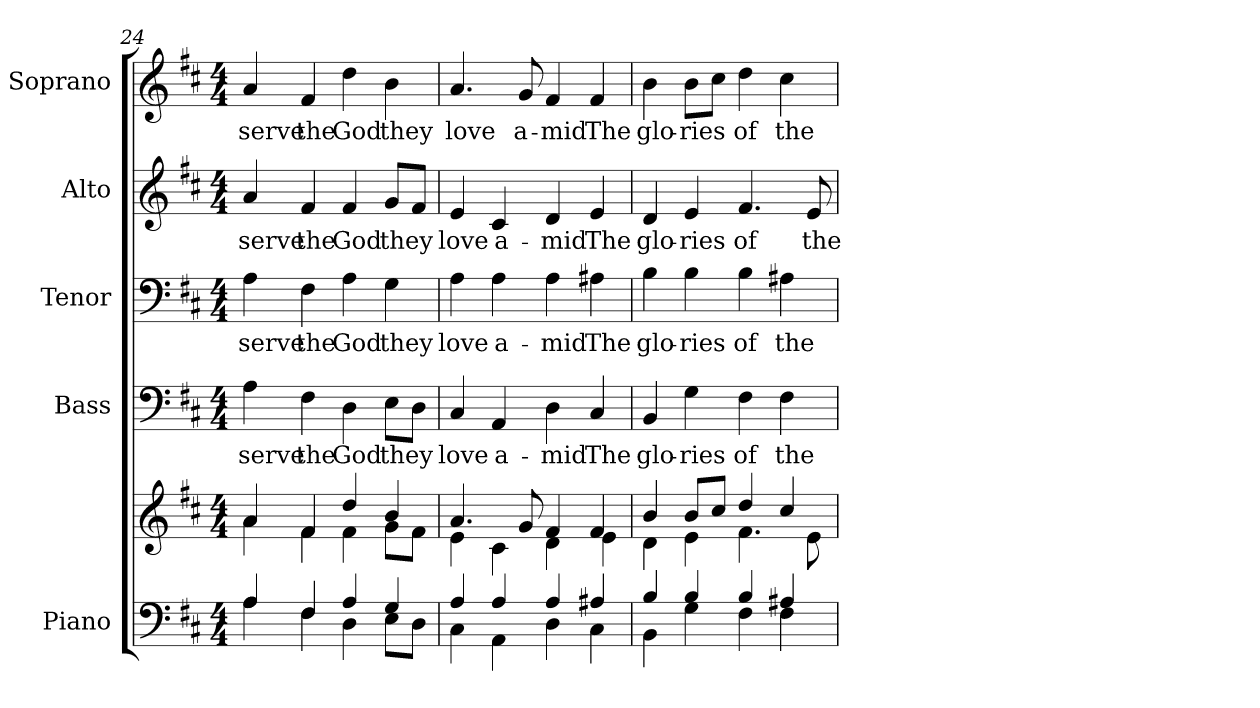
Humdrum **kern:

**kern	**kern	**kern	**text	**kern	**text	**kern	**text	**kern	**text
*part5	*part5	*part4	*part4	*part3	*part3	*part2	*part2	*part1	*part1
*staff6	*staff5	*staff4	*staff4	*staff3	*staff3	*staff2	*staff2	*staff1	*staff1
*I"Piano	*	*I"Bass	*	*I"Tenor	*	*I"Alto	*	*I"Soprano	*
*I'Pno.	*	*I'B.	*	*I'T.	*	*I'A.	*	*I'S.	*
*clefF4	*clefG2	*clefF4	*	*clefF4	*	*clefG2	*	*clefG2	*
*k[f#c#]	*k[f#c#]	*k[f#c#]	*	*k[f#c#]	*	*k[f#c#]	*	*k[f#c#]	*
*D:	*D:	*D:	*	*D:	*	*D:	*	*D:	*
*M4/4	*M4/4	*M4/4	*	*M4/4	*	*M4/4	*	*M4/4	*
=24	=24	=24	=24	=24	=24	=24	=24	=24	=24
*^	*^	*	*	*	*	*	*	*	*
!	!	!	!	!	!LO:LY:b:color=#000000	!	!	!	!	!	!
!	!	!	!	!	!	!	!LO:LY:b:color=#000000	!	!	!	!
!	!	!	!	!	!	!	!	!	!LO:LY:b:color=#000000	!	!
!	!	!	!	!	!	!	!	!	!	!	!LO:LY:b:color=#000000
4Ai/	4Ai\	4ai/	4ai\	4Ai\	serve	4Ai\	serve	4ai/	serve	4ai/	serve
!	!	!	!	!	!LO:LY:b:color=#000000	!	!	!	!	!	!
!	!	!	!	!	!	!	!LO:LY:b:color=#000000	!	!	!	!
!	!	!	!	!	!	!	!	!	!LO:LY:b:color=#000000	!	!
!	!	!	!	!	!	!	!	!	!	!	!LO:LY:b:color=#000000
4F#i/	4F#i\	4f#i/	4f#i\	4F#i\	the	4F#i\	the	4f#i/	the	4f#i/	the
!	!	!	!	!	!LO:LY:b:color=#000000	!	!	!	!	!	!
!	!	!	!	!	!	!	!LO:LY:b:color=#000000	!	!	!	!
!	!	!	!	!	!	!	!	!	!LO:LY:b:color=#000000	!	!
!	!	!	!	!	!	!	!	!	!	!	!LO:LY:b:color=#000000
4Ai/	4Di\	4ddi/	4f#i\	4Di\	God	4Ai\	God	4f#i/	God	4ddi\	God
!	!	!	!	!	!LO:LY:b:color=#000000	!	!	!	!	!	!
!	!	!	!	!	!	!	!LO:LY:b:color=#000000	!	!	!	!
!	!	!	!	!	!	!	!	!	!LO:LY:b:color=#000000	!	!
!	!	!	!	!	!	!	!	!	!	!	!LO:LY:b:color=#000000
4Gi/	8Ei\L	4bi/	8gi\L	8Ei\L	they	4Gi\	they	8gi/L	they	4bi\	they
.	8Di\J	.	8f#i\J	8Di\J	.	.	.	8f#i/J	.	.	.
!!LO:PB:g=z
=25	=25	=25	=25	=25	=25	=25	=25	=25	=25	=25	=25
!	!	!	!	!	!LO:LY:b:color=#000000	!	!	!	!	!	!
!	!	!	!	!	!	!	!LO:LY:b:color=#000000	!	!	!	!
!	!	!	!	!	!	!	!	!	!LO:LY:b:color=#000000	!	!
!	!	!	!	!	!	!	!	!	!	!	!LO:LY:b:color=#000000
4Ai/	4C#i\	4.ai/	4ei\	4C#i/	love	4Ai\	love	4ei/	love	4.ai/	love
!	!	!	!	!	!LO:LY:b:color=#000000	!	!	!	!	!	!
!	!	!	!	!	!	!	!LO:LY:b:color=#000000	!	!	!	!
!	!	!	!	!	!	!	!	!	!LO:LY:b:color=#000000	!	!
4Ai/	4AAi\	.	4c#i\	4AAi/	a-	4Ai\	a-	4c#i/	a-	.	.
!	!	!	!	!	!	!	!	!	!	!	!LO:LY:b:color=#000000
.	.	8gi/	.	.	.	.	.	.	.	8gi/	a-
!	!	!	!	!	!LO:LY:b:color=#000000	!	!	!	!	!	!
!	!	!	!	!	!	!	!LO:LY:b:color=#000000	!	!	!	!
!	!	!	!	!	!	!	!	!	!LO:LY:b:color=#000000	!	!
!	!	!	!	!	!	!	!	!	!	!	!LO:LY:b:color=#000000
4Ai/	4Di\	4f#i/	4di\	4Di\	-mid	4Ai\	-mid	4di/	-mid	4f#i/	-mid
!	!	!	!	!	!LO:LY:b:color=#000000	!	!	!	!	!	!
!	!	!	!	!	!	!	!LO:LY:b:color=#000000	!	!	!	!
!	!	!	!	!	!	!	!	!	!LO:LY:b:color=#000000	!	!
!	!	!	!	!	!	!	!	!	!	!	!LO:LY:b:color=#000000
4A#Xi/	4C#i\	4f#i/	4ei\	4C#i/	The	4A#Xi\	The	4ei/	The	4f#i/	The
=26	=26	=26	=26	=26	=26	=26	=26	=26	=26	=26	=26
!	!	!	!	!	!LO:LY:b:color=#000000	!	!	!	!	!	!
!	!	!	!	!	!	!	!LO:LY:b:color=#000000	!	!	!	!
!	!	!	!	!	!	!	!	!	!LO:LY:b:color=#000000	!	!
!	!	!	!	!	!	!	!	!	!	!	!LO:LY:b:color=#000000
4Bi/	4BBi\	4bi/	4di\	4BBi/	glo-	4Bi\	glo-	4di/	glo-	4bi\	glo-
!	!	!	!	!	!LO:LY:b:color=#000000	!	!	!	!	!	!
!	!	!	!	!	!	!	!LO:LY:b:color=#000000	!	!	!	!
!	!	!	!	!	!	!	!	!	!LO:LY:b:color=#000000	!	!
!	!	!	!	!	!	!	!	!	!	!	!LO:LY:b:color=#000000
4Bi/	4Gi\	8bi/L	4ei\	4Gi\	-ries	4Bi\	-ries	4ei/	-ries	8bi\L	-ries
.	.	8cc#i/J	.	.	.	.	.	.	.	8cc#i\J	.
!	!	!	!	!	!LO:LY:b:color=#000000	!	!	!	!	!	!
!	!	!	!	!	!	!	!LO:LY:b:color=#000000	!	!	!	!
!	!	!	!	!	!	!	!	!	!LO:LY:b:color=#000000	!	!
!	!	!	!	!	!	!	!	!	!	!	!LO:LY:b:color=#000000
4Bi/	4F#i\	4ddi/	4.f#i\	4F#i\	of	4Bi\	of	4.f#i/	of	4ddi\	of
!	!	!	!	!	!LO:LY:b:color=#000000	!	!	!	!	!	!
!	!	!	!	!	!	!	!LO:LY:b:color=#000000	!	!	!	!
!	!	!	!	!	!	!	!	!	!	!	!LO:LY:b:color=#000000
4A#Xi/	4F#i\	4cc#i/	.	4F#i\	the	4A#Xi\	the	.	.	4cc#i\	the
!	!	!	!	!	!	!	!	!	!LO:LY:b:color=#000000	!	!
.	.	.	8ei\	.	.	.	.	8ei/	the	.	.
*v	*v	*	*	*	*	*	*	*	*	*	*
*	*v	*v	*	*	*	*	*	*	*	*
=	=	=	=	=	=	=	=	=	=
*-	*-	*-	*-	*-	*-	*-	*-	*-	*-
